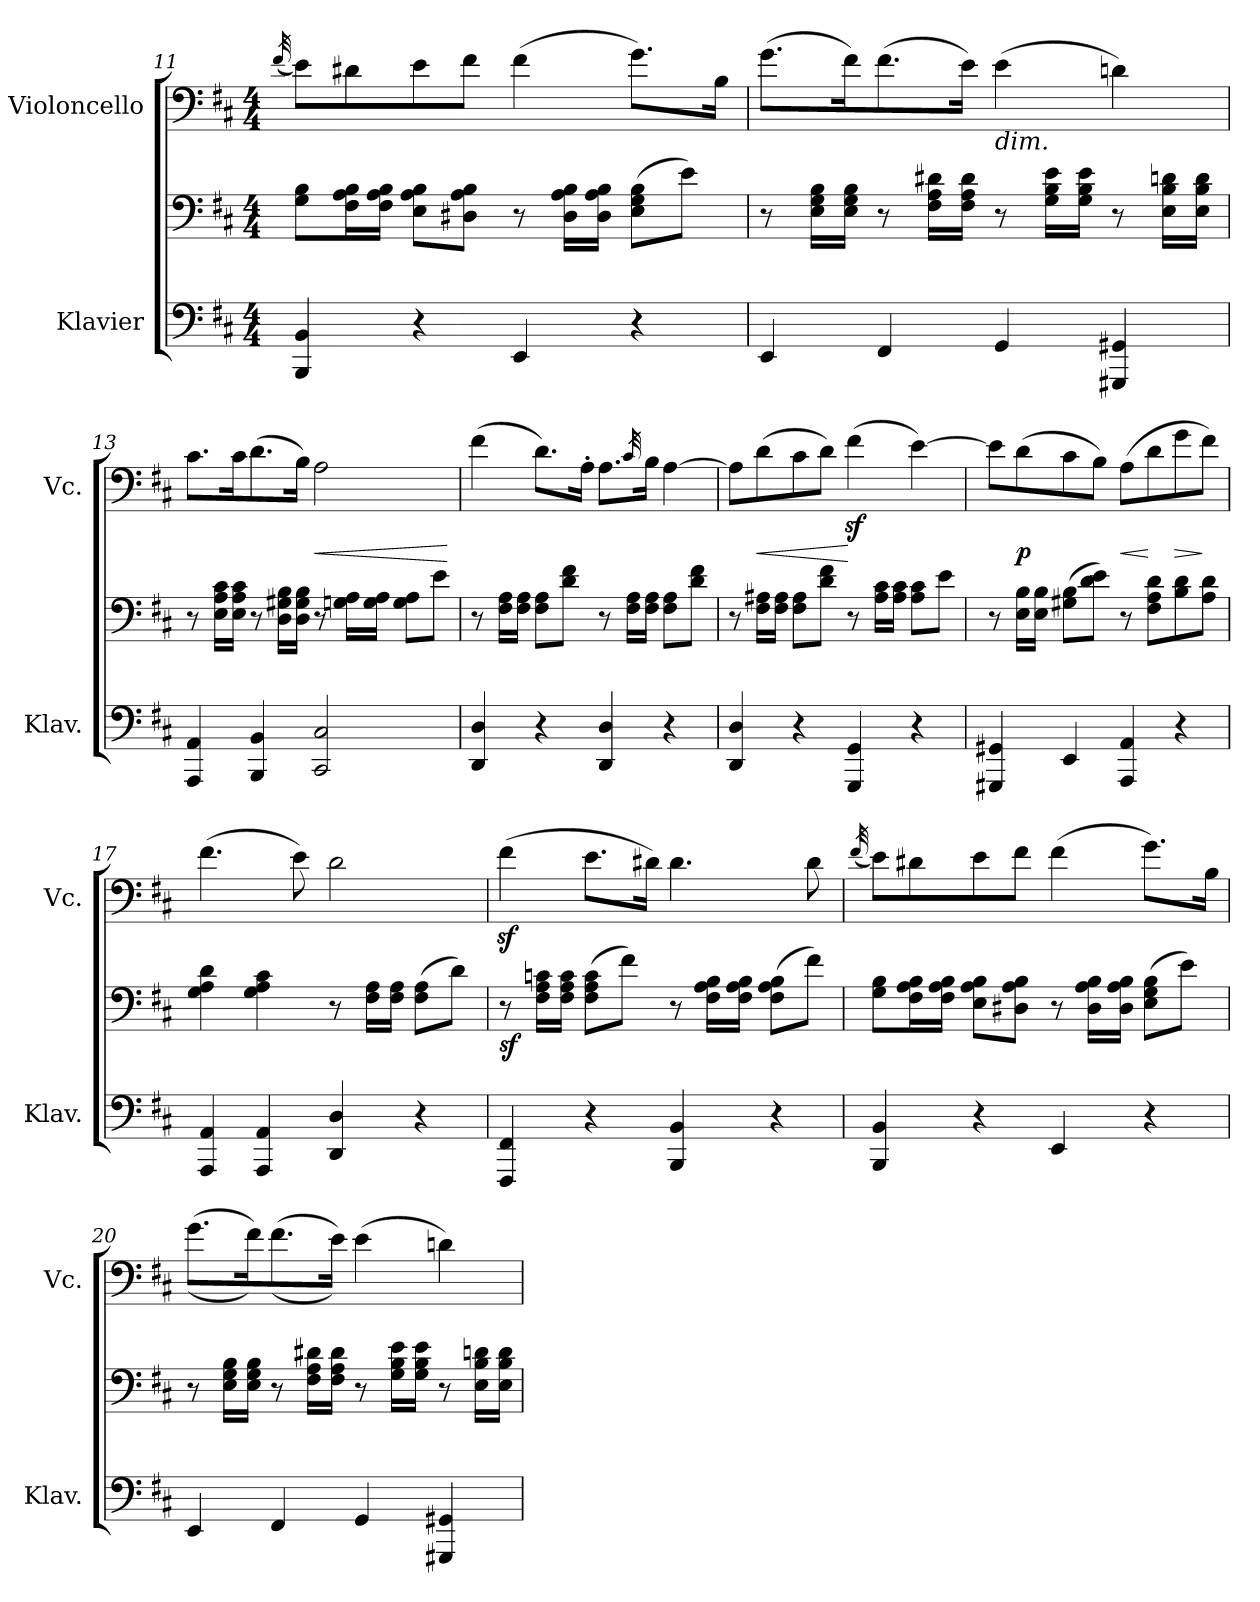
**kern	**kern	**dynam	**kern	**dynam
*part2	*part2	*part2	*part1	*part1
*staff3	*staff2	*staff2/3	*staff1	*staff1
*I"Klavier	*	*	*I"Violoncello	*
*I'Klav.	*	*	*I'Vc.	*
*clefF4	*clefF4	*	*clefF4	*
*k[f#c#]	*k[f#c#]	*	*k[f#c#]	*
*M4/4	*M4/4	*	*M4/4	*
=11	=11	=11	=11	=11
.	.	.	(<32qf#/	.
4BBB/ 4BB/	8G\ 8B\L	.	8e\L)	.
.	16F#\ 16A\ 16B\L	.	8d#X\	.
.	16F#\ 16A\ 16B\JJ	.	.	.
4r	8E\ 8A\ 8B\L	.	8e\	.
.	8D#X\ 8A\ 8B\J	.	8f#\J	.
4EE/	8r	.	(>4f#\	.
.	16D#\ 16A\ 16B\LL	.	.	.
.	16D#\ 16A\ 16B\JJ	.	.	.
4r	(>8E\ 8G\ 8B\L	.	8.g\L)	.
.	8e\J)	.	.	.
.	.	.	16B\Jk	.
!!LO:LB:g=z
=12	=12	=12	=12	=12
4EE/	8r	.	(>8.g\L	.
.	16E\ 16G\ 16B\LL	.	.	.
.	16E\ 16G\ 16B\JJ	.	16f#\K)	.
4FF#/	8r	.	(>8.f#\	.
.	16F#\ 16A\ 16d#X\LL	.	.	.
.	16F#\ 16A\ 16d#\JJ	.	16e\Jk)	.
!	!	!	!LO:TX:b:i:t=dim.	!
4GG/	8r	.	(>4e\	.
.	16G\ 16B\ 16e\LL	.	.	.
.	16G\ 16B\ 16e\JJ	.	.	.
4GGG#X/ 4GG#X/	8r	.	4dn\)	.
.	16E\ 16B\ 16dn\LL	.	.	.
.	16E\ 16B\ 16d\JJ	.	.	.
=13	=13	=13	=13	=13
4AAA/ 4AA/	8r	.	8.c#\L	.
.	16E\ 16A\ 16c#\LL	.	.	.
.	16E\ 16A\ 16c#\JJ	.	16c#\K	.
4BBB/ 4BB/	8r	.	(>8.d\	.
.	16D\ 16G#X\ 16B\LL	.	.	.
.	16D\ 16G#\ 16B\JJ	.	16B\Jk)	.
!	!	!	!	!LO:HP:b
2CC#/ 2C#/	8r	.	2A\	<
.	16Gn\ 16A\LL	.	.	.
.	16G\ 16A\JJ	.	.	.
.	8G\ 8A\L	.	.	.
.	8e\J	.	.	.
.	.	.	.	[
=14	=14	=14	=14	=14
4DD/ 4D/	8r	.	(>4f#\	.
.	16F#\ 16A\LL	.	.	.
.	16F#\ 16A\JJ	.	.	.
4r	8F#\ 8A\L	.	8.d\L)	.
.	8d\ 8f#\J	.	.	.
.	.	.	16A'\Jk	.
4DD/ 4D/	8r	.	8.A\L	.
.	16F#\ 16A\LL	.	.	.
.	.	.	32qc#/	.
.	16F#\ 16A\JJ	.	16B\Jk	.
4r	8F#\ 8A\L	.	[4A\	.
.	8d\ 8f#\J	.	.	.
=15	=15	=15	=15	=15
4DD/ 4D/	8r	.	8A\L]	.
!	!	!	!	!LO:HP:b
.	16F#\ 16A#X\LL	.	(>8d\	<
.	16F#\ 16A#\JJ	.	.	.
4r	8F#\ 8A#\L	.	8c#\	.
.	8d\ 8f#\J	.	8d\J)	.
4GGG/ 4GG/	8r	.	(>4f#z<\	[
.	16A#\ 16c#\LL	.	.	.
.	16A#\ 16c#\JJ	.	.	.
4r	8A#\ 8c#\L	.	[4e\)	.
.	8e\J	.	.	.
!!LO:PB:g=z
=16	=16	=16	=16	=16
4GGG#X/ 4GG#X/	8r	.	8e\L]	.
!	!	!	!	!LO:DY:b
.	16E\ 16B\LL	.	(>8d\	p
.	16E\ 16B\JJ	.	.	.
4EE/	(>8G#X\ 8B\L	.	8c#\	.
.	8d\ 8e\J)	.	8B\J)	.
!	!	!	!	!LO:HP:b
4AAA/ 4AA/	8r	.	(>8A\L	<
.	8F#\ 8A\ 8d\L	.	8d\	[
!	!	!	!	!LO:HP:b
4r	8B\ 8d\	.	8g\	>
.	8A\ 8d\J	.	8f#\J)	]
=17	=17	=17	=17	=17
4AAA/ 4AA/	4G\ 4A\ 4d\	.	(>4.f#\	.
4AAA/ 4AA/	4G\ 4A\ 4c#\	.	.	.
.	.	.	8e\)	.
4DD/ 4D/	8r	.	2d\	.
.	16F#\ 16A\LL	.	.	.
.	16F#\ 16A\JJ	.	.	.
4r	(>8F#\ 8A\L	.	.	.
.	8d\J)	.	.	.
=18	=18	=18	=18	=18
!	!	!LO:DY:b	!	!
4FFF#/ 4FF#/	8r	sf	(>4f#z<\	.
.	16F#\ 16A\ 16cn\LL	.	.	.
.	16F#\ 16A\ 16c\JJ	.	.	.
4r	(>8F#\ 8A\ 8c\L	.	8.e\L	.
.	8f#\J)	.	.	.
.	.	.	16d#X\Jk)	.
4BBB/ 4BB/	8r	.	4.d#\	.
.	16F#\ 16A\ 16B\LL	.	.	.
.	16F#\ 16A\ 16B\JJ	.	.	.
4r	(>8F#\ 8A\ 8B\L	.	.	.
.	8f#\J)	.	8d#\	.
=19	=19	=19	=19	=19
.	.	.	(<32qf#/	.
4BBB/ 4BB/	8G\ 8B\L	.	8e\L)	.
.	16F#\ 16A\ 16B\L	.	8d#X\	.
.	16F#\ 16A\ 16B\JJ	.	.	.
4r	8E\ 8A\ 8B\L	.	8e\	.
.	8D#X\ 8A\ 8B\J	.	8f#\J	.
4EE/	8r	.	(>4f#\	.
.	16D#\ 16A\ 16B\LL	.	.	.
.	16D#\ 16A\ 16B\JJ	.	.	.
4r	(>8E\ 8G\ 8B\L	.	8.g\L)	.
.	8e\J)	.	.	.
.	.	.	16B\Jk	.
!!LO:LB:g=z
=20	=20	=20	=20	=20
4EE/	8r	.	(>(>8.g\L	.
.	16E\ 16G\ 16B\LL	.	.	.
.	16E\ 16G\ 16B\JJ	.	16f#\K))	.
4FF#/	8r	.	(>(>8.f#\	.
.	16F#\ 16A\ 16d#X\LL	.	.	.
.	16F#\ 16A\ 16d#\JJ	.	16e\Jk))	.
4GG/	8r	.	(>4e\	.
.	16G\ 16B\ 16e\LL	.	.	.
.	16G\ 16B\ 16e\JJ	.	.	.
4GGG#X/ 4GG#X/	8r	.	4dn\)	.
.	16E\ 16B\ 16dn\LL	.	.	.
.	16E\ 16B\ 16d\JJ	.	.	.
=	=	=	=	=
*-	*-	*-	*-	*-
